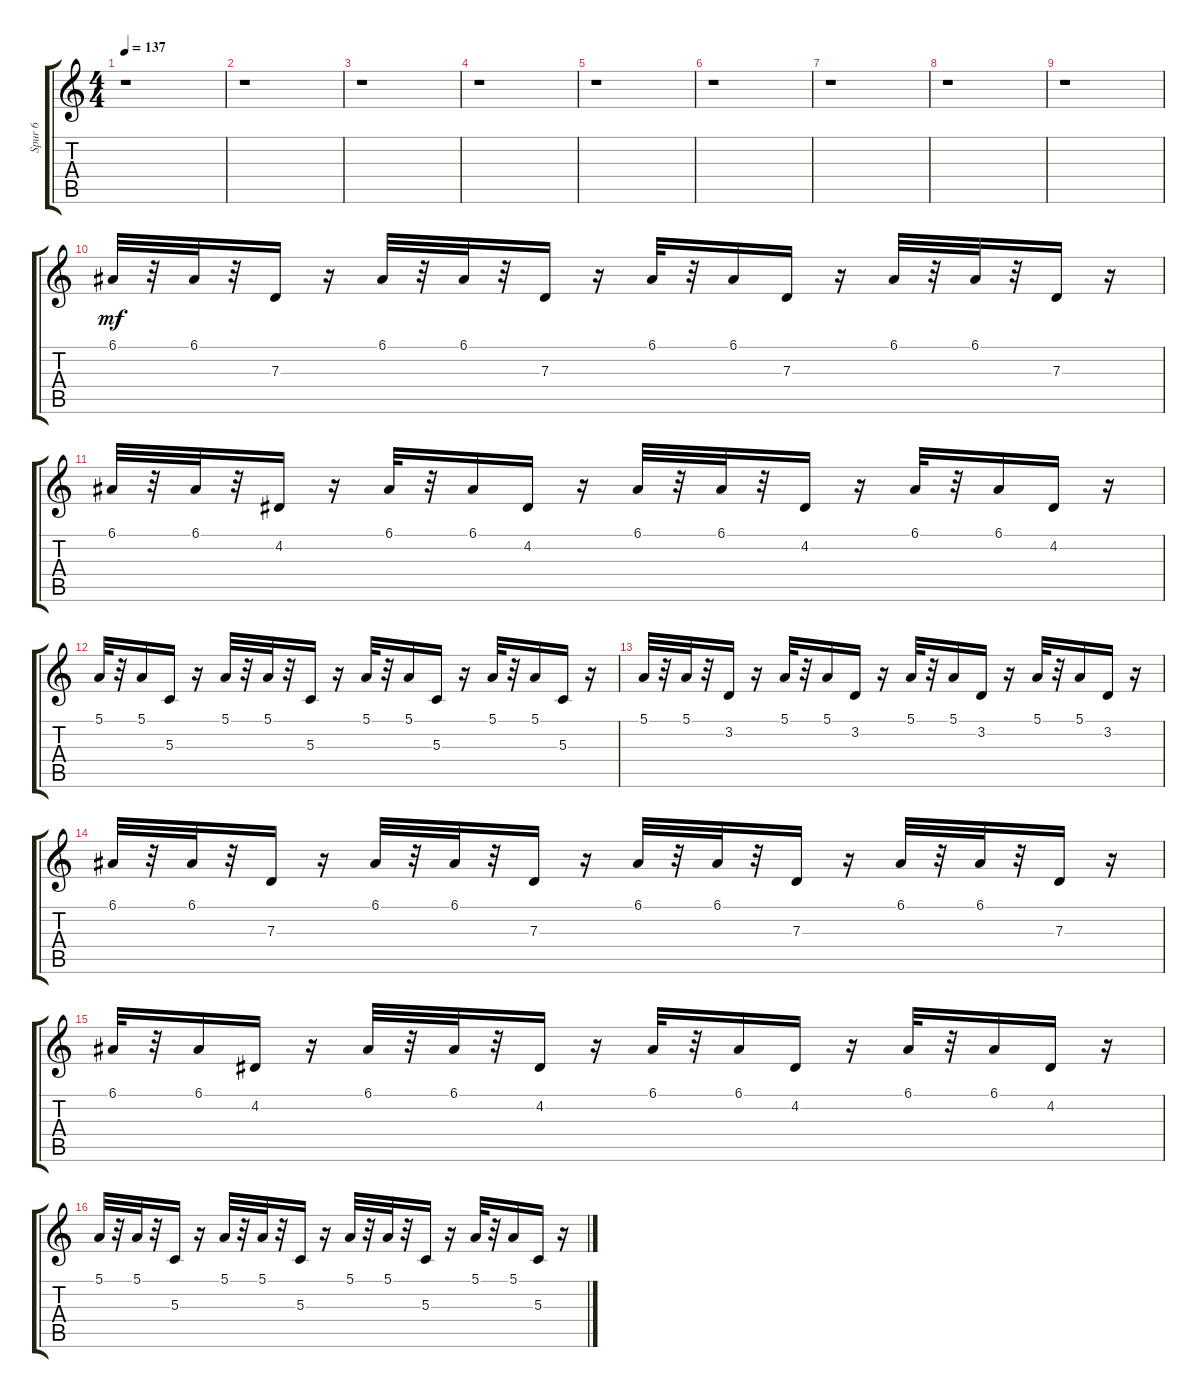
\track ("Spur 6" "Spur 6") {instrument lead2sawtooth}
\staff {score tabs}
\tuning (E4 B3 G3 D3 A2 E2) {hide}
\ts (4 4)
\tempo 137
\clef g2
\ks c
r.1{dy mf} |
r.1 |
r.1 |
r.1 |
r.1 |
r.1 |
r.1 |
r.1 |
r.1 |
6.1.32 r.32 6.1.32 r.32 7.3.16 r.16 6.1.32 r.32 6.1.32 r.32 7.3.16 r.16 6.1.32 r.32 6.1.16 7.3.16 r.16 6.1.32 r.32 6.1.32 r.32 7.3.16 r.16 |
6.1.32 r.32 6.1.32 r.32 4.2.16 r.16 6.1.32 r.32 6.1.16 4.2.16 r.16 6.1.32 r.32 6.1.32 r.32 4.2.16 r.16 6.1.32 r.32 6.1.16 4.2.16 r.16 |
5.1.32 r.32 5.1.16 5.3.16 r.16 5.1.32 r.32 5.1.32 r.32 5.3.16 r.16 5.1.32 r.32 5.1.16 5.3.16 r.16 5.1.32 r.32 5.1.16 5.3.16 r.16 |
5.1.32 r.32 5.1.32 r.32 3.2.16 r.16 5.1.32 r.32 5.1.16 3.2.16 r.16 5.1.32 r.32 5.1.16 3.2.16 r.16 5.1.32 r.32 5.1.16 3.2.16 r.16 |
6.1.32 r.32 6.1.32 r.32 7.3.16 r.16 6.1.32 r.32 6.1.32 r.32 7.3.16 r.16 6.1.32 r.32 6.1.32 r.32 7.3.16 r.16 6.1.32 r.32 6.1.32 r.32 7.3.16 r.16 |
6.1.32 r.32 6.1.16 4.2.16 r.16 6.1.32 r.32 6.1.32 r.32 4.2.16 r.16 6.1.32 r.32 6.1.16 4.2.16 r.16 6.1.32 r.32 6.1.16 4.2.16 r.16 |
5.1.32 r.32 5.1.32 r.32 5.3.16 r.16 5.1.32 r.32 5.1.32 r.32 5.3.16 r.16 5.1.32 r.32 5.1.32 r.32 5.3.16 r.16 5.1.32 r.32 5.1.16 5.3.16 r.16
